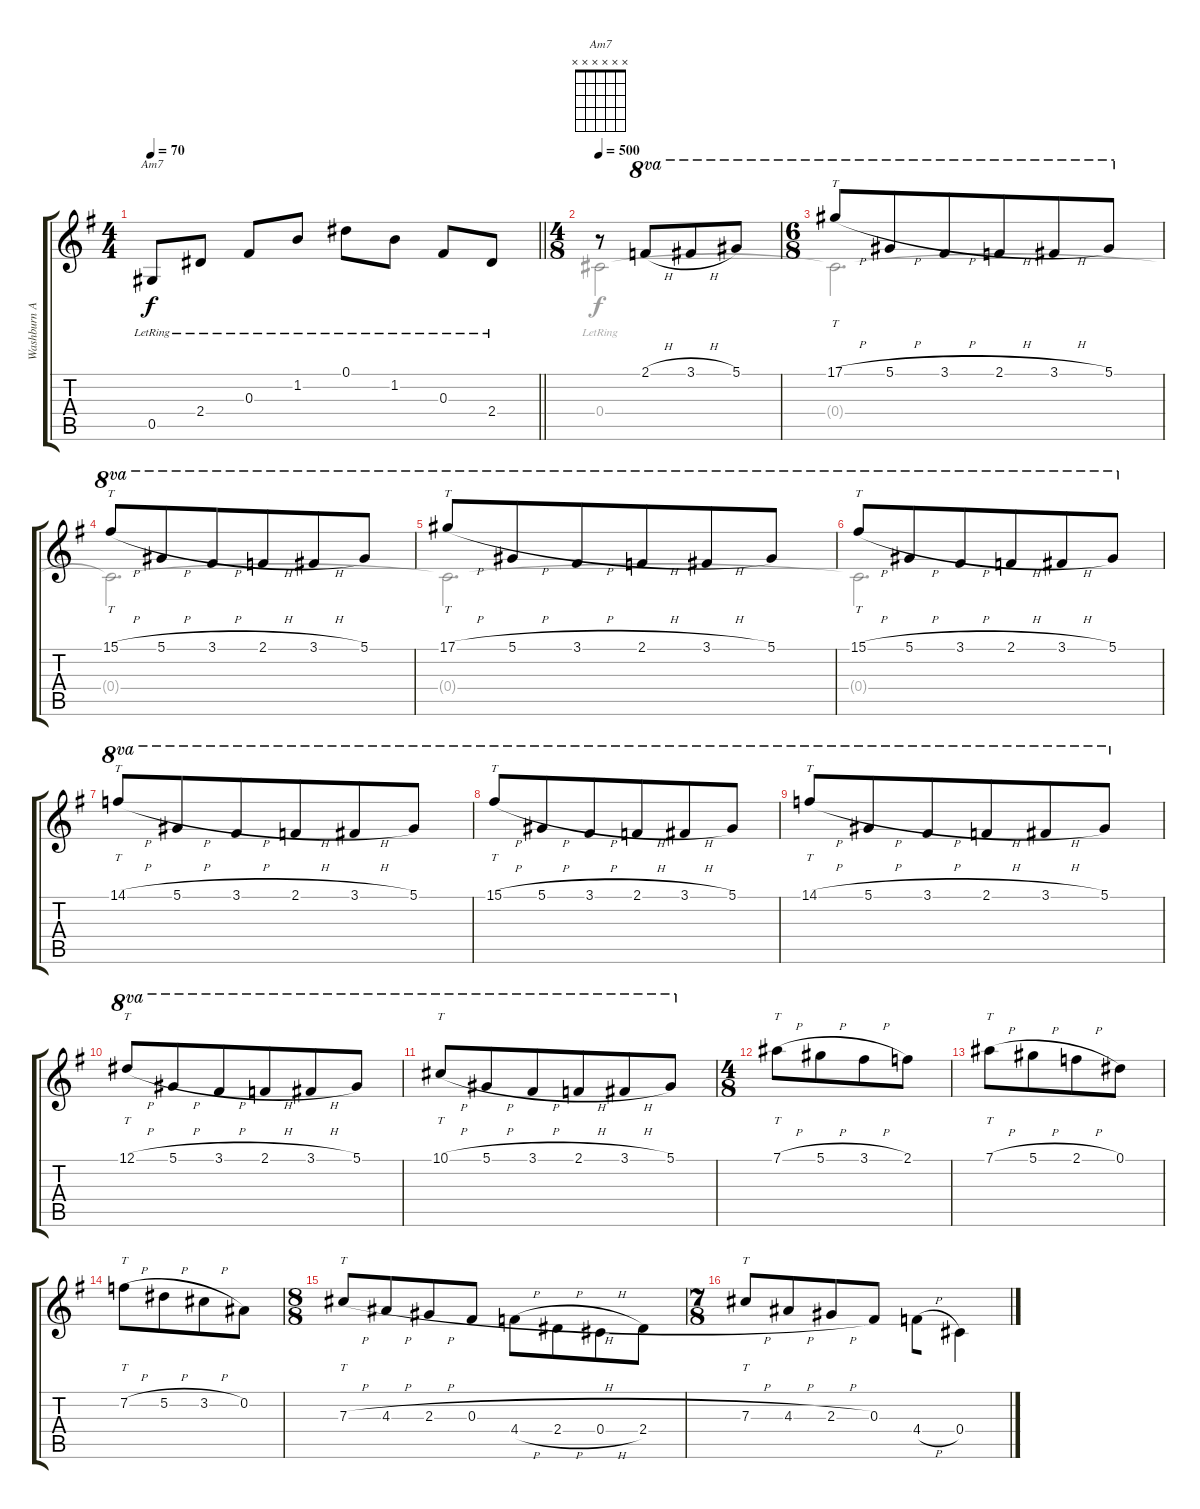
\track ("Washburn Acoustic" "Washburn A") {instrument acousticguitarsteel}
\staff {score tabs}
\tuning (Eb4 Bb3 Gb3 Db3 Ab2 Eb2) {hide}
\chord ("Am7" x x x x x x)
\voice
\ts (4 4)
\tempo 70
\clef g2
\barLineRight lightlight
\ks g
0.5{lr}.8{ch "Am7" dy f} 2.4{lr}.8 0.3{lr}.8 1.2{lr}.8 0.1{lr}.8 1.2{lr}.8 0.3{lr}.8 2.4{lr}.8 |
\ts (4 8)
\tempo 500
r.8 2.1{h}.8{ot 8va beam merge} 3.1{h}.8{ot 8va beam merge} 5.1.8{ot 8va} |
\ts (6 8)
17.1{h}.8{tt ot 8va} 5.1{h}.8{ot 8va} 3.1{h}.8{ot 8va beam merge} 2.1{h}.8{ot 8va} 3.1{h}.8{ot 8va} 5.1.8{ot 8va} |
15.1{h}.8{tt ot 8va} 5.1{h}.8{ot 8va} 3.1{h}.8{ot 8va beam merge} 2.1{h}.8{ot 8va} 3.1{h}.8{ot 8va} 5.1.8{ot 8va} |
17.1{h}.8{tt ot 8va} 5.1{h}.8{ot 8va} 3.1{h}.8{ot 8va beam merge} 2.1{h}.8{ot 8va} 3.1{h}.8{ot 8va} 5.1.8{ot 8va} |
15.1{h}.8{tt ot 8va} 5.1{h}.8{ot 8va} 3.1{h}.8{ot 8va beam merge} 2.1{h}.8{ot 8va} 3.1{h}.8{ot 8va} 5.1.8{ot 8va} |
14.1{h}.8{tt ot 8va beam Up} 5.1{h}.8{ot 8va beam Up} 3.1{h}.8{ot 8va beam Up beam merge} 2.1{h}.8{ot 8va} 3.1{h}.8{ot 8va} 5.1.8{ot 8va} |
15.1{h}.8{tt ot 8va beam Up} 5.1{h}.8{ot 8va beam Up} 3.1{h}.8{ot 8va beam Up beam merge} 2.1{h}.8{ot 8va} 3.1{h}.8{ot 8va} 5.1.8{ot 8va} |
14.1{h}.8{tt ot 8va beam Up} 5.1{h}.8{ot 8va beam Up} 3.1{h}.8{ot 8va beam Up beam merge} 2.1{h}.8{ot 8va} 3.1{h}.8{ot 8va} 5.1.8{ot 8va} |
12.1{h}.8{tt ot 8va beam Up} 5.1{h}.8{ot 8va beam Up} 3.1{h}.8{ot 8va beam Up beam merge} 2.1{h}.8{ot 8va} 3.1{h}.8{ot 8va} 5.1.8{ot 8va} |
10.1{h}.8{tt ot 8va beam Up} 5.1{h}.8{ot 8va beam Up} 3.1{h}.8{ot 8va beam Up beam merge} 2.1{h}.8{ot 8va} 3.1{h}.8{ot 8va} 5.1.8{ot 8va} |
\ts (4 8)
7.1{h}.8{tt beam merge} 5.1{h}.8{beam merge} 3.1{h}.8{beam merge} 2.1.8 |
7.1{h}.8{tt beam merge} 5.1{h}.8{beam merge} 2.1{h}.8{beam merge} 0.1.8 |
7.2{h}.8{tt beam merge} 5.2{h}.8{beam merge} 3.2{h}.8{beam merge} 0.2.8 |
\ts (8 8)
7.3{h}.8{tt beam merge} 4.3{h}.8{beam merge} 2.3{h}.8{beam merge} 0.3{h}.8{beam split} 4.4{h}.8{beam Down beam merge} 2.4{h}.8{beam Down beam merge} 0.4{h}.8{beam Down beam merge} 2.4.8{beam Down} |
\ts (7 8)
7.3{h}.8{tt beam merge} 4.3{h}.8{beam merge} 2.3{h}.8{beam merge} 0.3.8{beam split} 4.4{h}.8{beam Down beam merge} 0.4.4{beam Down}
\voice
\clef g2
\ottava regular
\simile none
\barLineRight lightlight
\ks g
|
0.4{lr}.2{dy f} |
0.4{t}.2{d} |
0.4{t}.2{d} |
0.4{t}.2{d} |
0.4{t}.2{d} |
|
|
|
|
|
|
|
|
|
